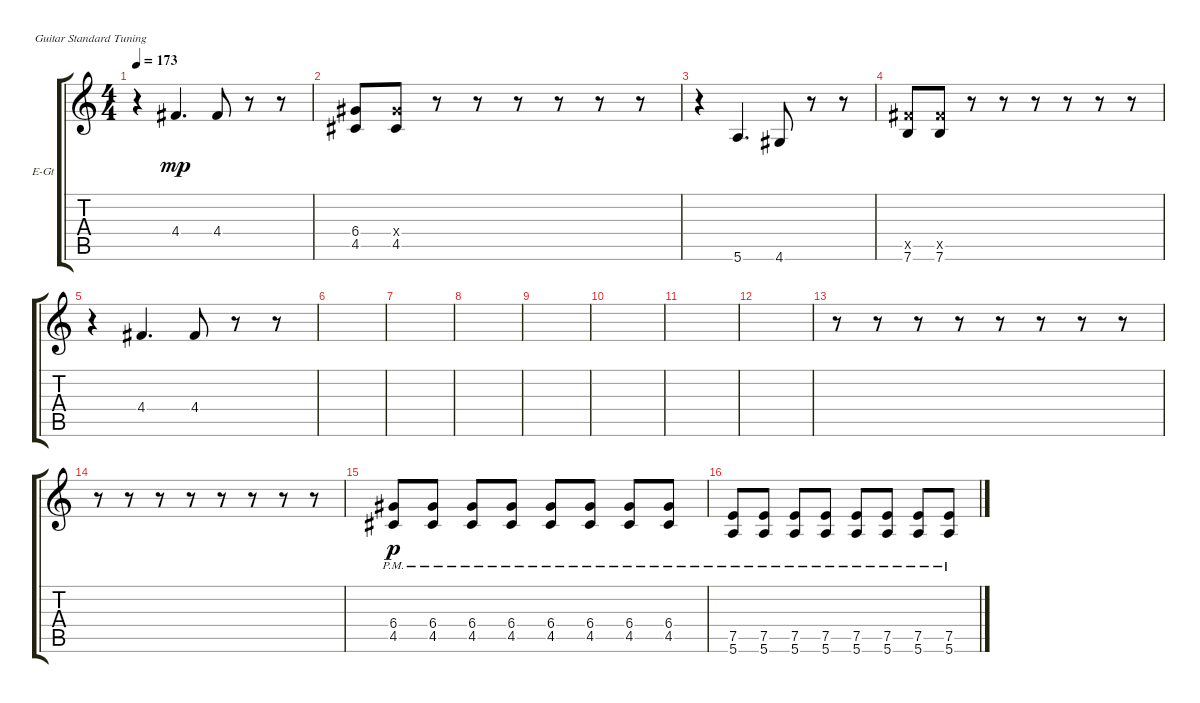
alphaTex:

\defaultSystemsLayout 4
\bracketExtendMode groupsimilarinstruments
\firstSystemTrackNameOrientation horizontal
\otherSystemsTrackNameOrientation horizontal
\track ("Electric Guitar" "E-Gt") {instrument distortionguitar}
\staff {score tabs}
\tuning (E4 B3 G3 D3 A2 E2)
\ts (4 4)
\tempo 173
\clef g2
\ks c
r.4{dy mp} 4.4.4{d} 4.4.8 r.8 r.8 |
(4.5 6.4).8 (4.5 6.4{x}).8 r.8 r.8 r.8 r.8 r.8 r.8 |
r.4 5.6.4{d} 4.6.8 r.8 r.8 |
(7.6 9.5{x}).8 (7.6 9.5{x}).8 r.8 r.8 r.8 r.8 r.8 r.8 |
r.4 4.4.4{d} 4.4.8 r.8 r.8 |
|
|
|
|
|
|
|
r.8 r.8 r.8 r.8 r.8 r.8 r.8 r.8 |
r.8 r.8 r.8 r.8 r.8 r.8 r.8 r.8 |
(4.5{pm} 6.4{pm}).8{dy p} (4.5{pm} 6.4{pm}).8 (4.5{pm} 6.4{pm}).8 (4.5{pm} 6.4{pm}).8 (4.5{pm} 6.4{pm}).8 (4.5{pm} 6.4{pm}).8 (4.5{pm} 6.4{pm}).8 (4.5{pm} 6.4{pm}).8 |
(5.6{pm} 7.5{pm}).8 (5.6{pm} 7.5{pm}).8 (5.6{pm} 7.5{pm}).8 (5.6{pm} 7.5{pm}).8 (5.6{pm} 7.5{pm}).8 (5.6{pm} 7.5{pm}).8 (5.6{pm} 7.5{pm}).8 (5.6{pm} 7.5{pm}).8
